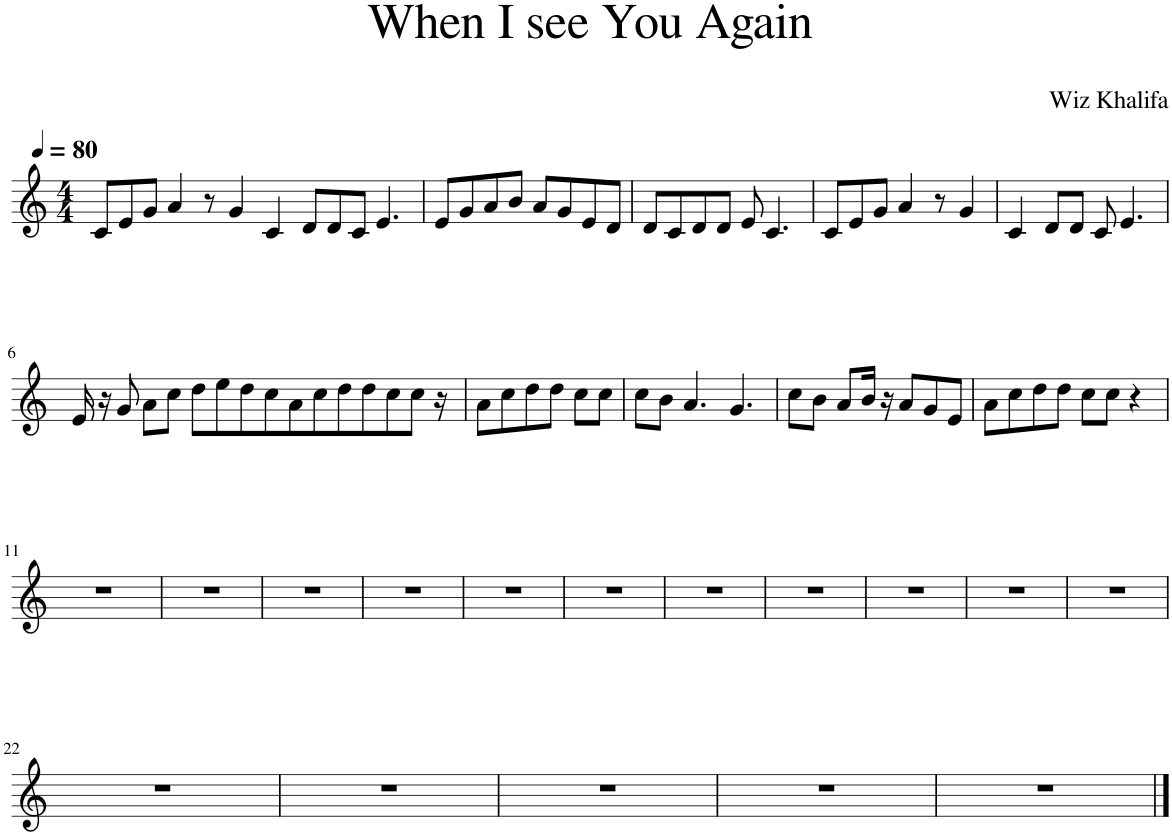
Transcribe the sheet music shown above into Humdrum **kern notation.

**kern
*part1
*staff1
*I"Piano
*I'Pno.
*clefG2
*k[]
*M4/4
*MM80
=1
8c/L
8e/
8g/J
4a/
8r
4g/
4c/
8d/L
8d/
8c/J
4.e/
=2
8e/L
8g/
8a/
8b/J
8a/L
8g/
8e/
8d/J
=3
8d/L
8c/
8d/
8d/J
8e/
4.c/
=4
8c/L
8e/
8g/J
4a/
8r
4g/
=5
4c/
8d/L
8d/J
8c/
4.e/
!!LO:LB:g=z
=6
16e/
16r
8g/
8a\L
8cc\J
8dd\L
8ee\
8dd\
8cc\
8a\
8cc\
8dd\
8dd\
8cc\
8cc\J
16r
=7
8a\L
8cc\
8dd\
8dd\J
8cc\L
8cc\J
=8
8cc\L
8b\J
4.a/
4.g/
=9
8cc\L
8b\J
8a/L
16b/Jk
16r
8a/L
8g/
8e/J
=10
8a\L
8cc\
8dd\
8dd\J
8cc\L
8cc\J
4r
!!LO:LB:g=z
=11
1r
=12
1r
=13
1r
=14
1r
=15
1r
=16
1r
=17
1r
=18
1r
=19
1r
=20
1r
=21
1r
!!LO:LB:g=z
=22
1r
=23
1r
=24
1r
=25
1r
=26
1r
==
*-
